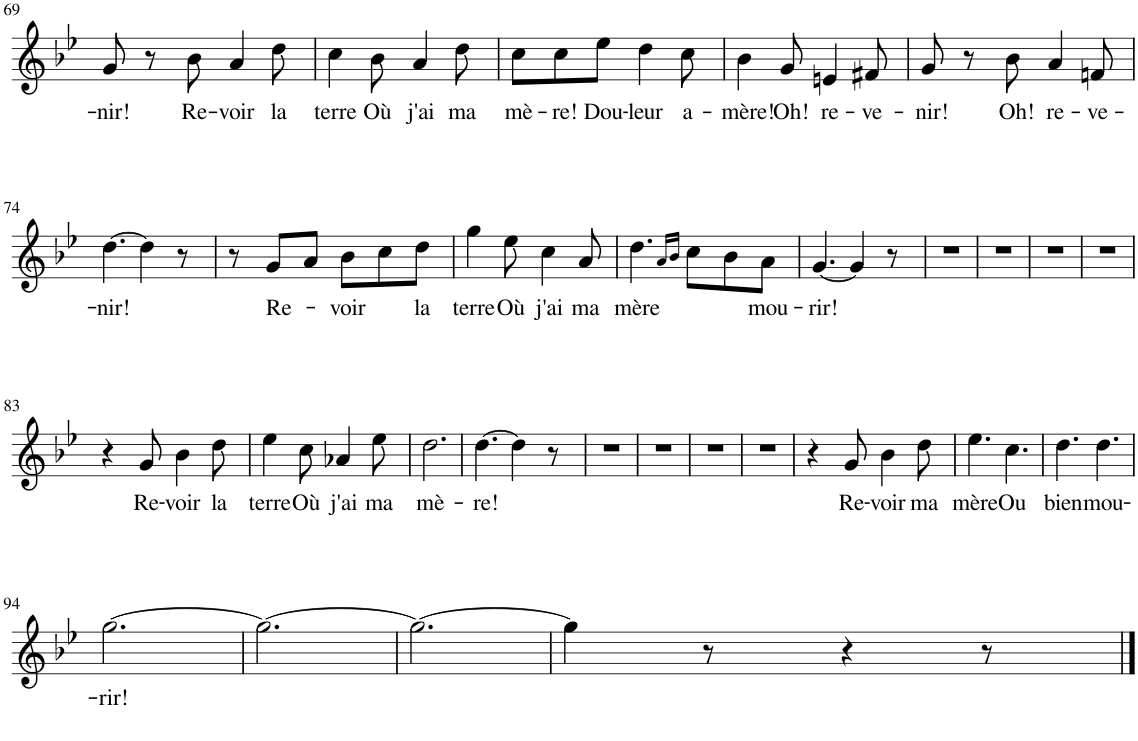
**kern	**text
*part1	*part1
*staff1	*staff1
*I"Piano	*
*I'Pno	*
!!LO:PB:g=z
*clefG2	*
*k[b-e-]	*
*M6/8	*
=69	=69
!	!LO:LY:b
8g/	-nir!
8r	.
!	!LO:LY:b
8b-\	Re-
!	!LO:LY:b
4a/	-voir
!	!LO:LY:b
8dd\	la
=70	=70
!	!LO:LY:b
4cc\	terre
!	!LO:LY:b
8b-\	Où
!	!LO:LY:b
4a/	j'ai
!	!LO:LY:b
8dd\	ma
=71	=71
!	!LO:LY:b
8cc\L	mè-
!	!LO:LY:b
8cc\	-re!
!	!LO:LY:b
8ee-\J	Dou-
!	!LO:LY:b
4dd\	-leur
!	!LO:LY:b
8cc\	a-
=72	=72
!	!LO:LY:b
4b-\	-mère!
!	!LO:LY:b
8g/	Oh!
!	!LO:LY:b
4en/	re-
!	!LO:LY:b
8f#X/	-ve-
=73	=73
!	!LO:LY:b
8g/	-nir!
8r	.
!	!LO:LY:b
8b-\	Oh!
!	!LO:LY:b
4a/	re-
!	!LO:LY:b
8fn/	-ve-
!!LO:LB:g=z
=74	=74
!	!LO:LY:b
[4.dd\	-nir!
4dd\]	.
8r	.
=75	=75
8r	.
!	!LO:LY:b
8g/L	Re-
8a/J	.
!	!LO:LY:b
8b-\L	-voir
8cc\	.
!	!LO:LY:b
8dd\J	la
=76	=76
!	!LO:LY:b
4gg\	terre
!	!LO:LY:b
8ee-\	Où
!	!LO:LY:b
4cc\	j'ai
!	!LO:LY:b
8a/	ma
=77	=77
!	!LO:LY:b
4.dd\	mère
16qa/LL	.
16qb-/JJ	.
8cc\L	.
8b-\	.
!	!LO:LY:b
8a\J	mou-
=78	=78
!	!LO:LY:b
[4.g/	-rir!
4g/]	.
8r	.
=79	=79
2.r	.
=80	=80
2.r	.
=81	=81
2.r	.
=82	=82
2.r	.
!!LO:LB:g=z
=83	=83
4r	.
!	!LO:LY:b
8g/	Re-
!	!LO:LY:b
4b-\	-voir
!	!LO:LY:b
8dd\	la
=84	=84
!	!LO:LY:b
4ee-\	terre
!	!LO:LY:b
8cc\	Où
!	!LO:LY:b
4a-X/	j'ai
!	!LO:LY:b
8ee-\	ma
=85	=85
!	!LO:LY:b
2.dd\	mè-
=86	=86
!	!LO:LY:b
[4.dd\	-re!
4dd\]	.
8r	.
=87	=87
2.r	.
=88	=88
2.r	.
=89	=89
2.r	.
=90	=90
2.r	.
=91	=91
4r	.
!	!LO:LY:b
8g/	Re-
!	!LO:LY:b
4b-\	-voir
!	!LO:LY:b
8dd\	ma
=92	=92
!	!LO:LY:b
4.ee-\	mère
!	!LO:LY:b
4.cc\	Ou
=93	=93
!	!LO:LY:b
4.dd\	bien
!	!LO:LY:b
4.dd\	mou-
!!LO:LB:g=z
=94	=94
!	!LO:LY:b
[2.gg\	-rir!
=95	=95
2.gg\_	.
=96	=96
2.gg\_	.
=97	=97
4gg\]	.
8r	.
4r	.
8r	.
==	==
*-	*-
